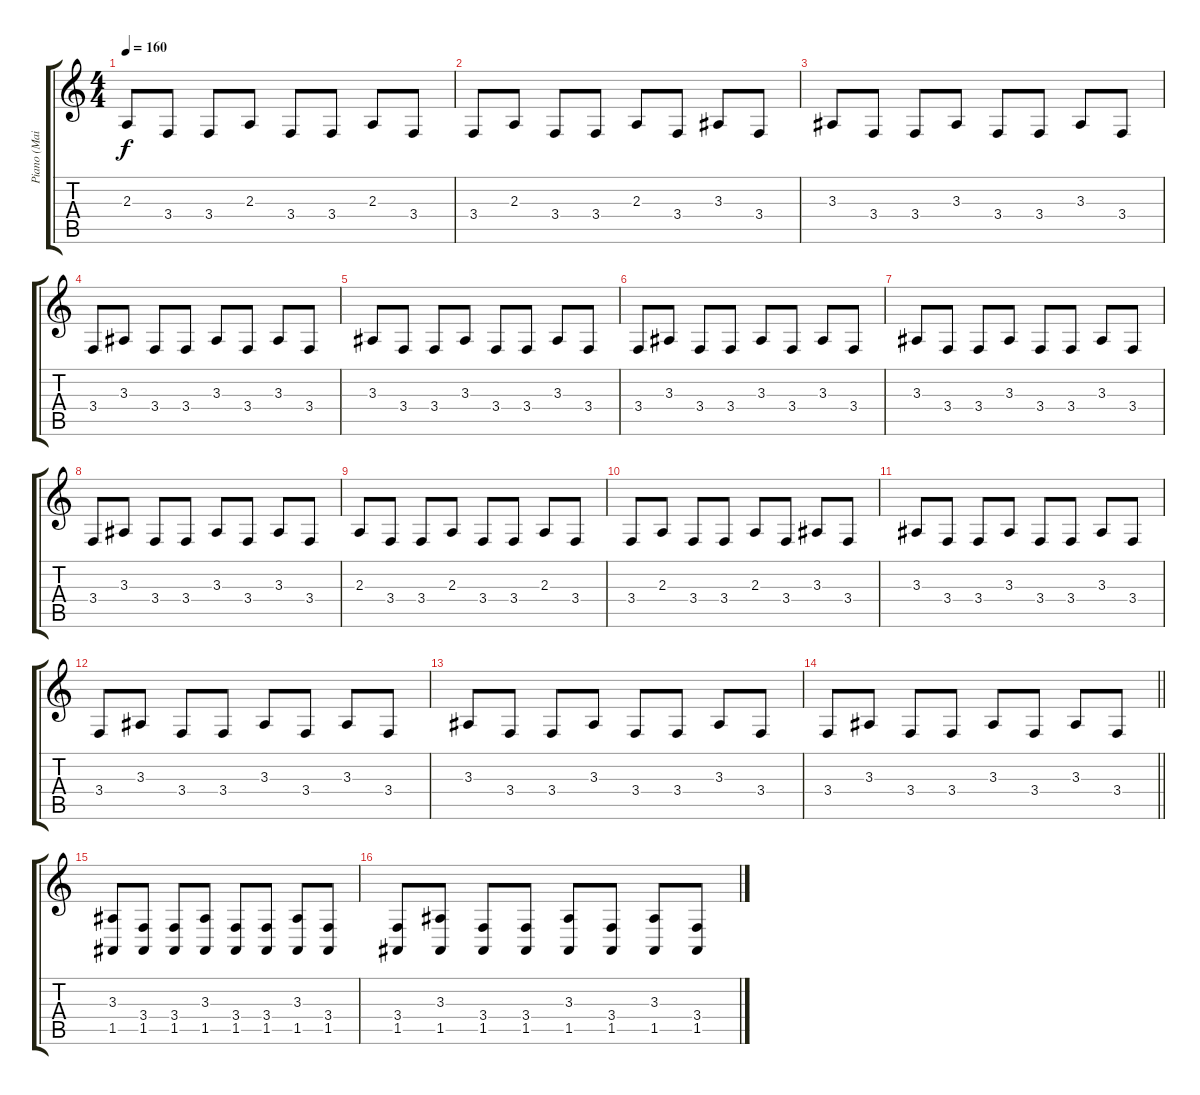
\track ("Piano (Main)" "Piano (Mai") {instrument brightacousticpiano}
\staff {score tabs}
\tuning (E4 B3 G3 D3 A2 D2) {hide}
\ts (4 4)
\tempo 160
\clef g2
\ks c
2.3.8{dy f} 3.4.8 3.4.8 2.3.8 3.4.8 3.4.8 2.3.8 3.4.8 |
3.4.8 2.3.8 3.4.8 3.4.8 2.3.8 3.4.8 3.3.8 3.4.8 |
3.3.8 3.4.8 3.4.8 3.3.8 3.4.8 3.4.8 3.3.8 3.4.8 |
3.4.8 3.3.8 3.4.8 3.4.8 3.3.8 3.4.8 3.3.8 3.4.8 |
3.3.8 3.4.8 3.4.8 3.3.8 3.4.8 3.4.8 3.3.8 3.4.8 |
3.4.8 3.3.8 3.4.8 3.4.8 3.3.8 3.4.8 3.3.8 3.4.8 |
3.3.8 3.4.8 3.4.8 3.3.8 3.4.8 3.4.8 3.3.8 3.4.8 |
3.4.8 3.3.8 3.4.8 3.4.8 3.3.8 3.4.8 3.3.8 3.4.8 |
2.3.8 3.4.8 3.4.8 2.3.8 3.4.8 3.4.8 2.3.8 3.4.8 |
3.4.8 2.3.8 3.4.8 3.4.8 2.3.8 3.4.8 3.3.8 3.4.8 |
3.3.8 3.4.8 3.4.8 3.3.8 3.4.8 3.4.8 3.3.8 3.4.8 |
3.4.8 3.3.8 3.4.8 3.4.8 3.3.8 3.4.8 3.3.8 3.4.8 |
3.3.8 3.4.8 3.4.8 3.3.8 3.4.8 3.4.8 3.3.8 3.4.8 |
\barLineRight lightlight
3.4.8 3.3.8 3.4.8 3.4.8 3.3.8 3.4.8 3.3.8 3.4.8 |
\section ("" " ")
(3.3 1.5).8 (3.4 1.5).8 (3.4 1.5).8 (3.3 1.5).8 (3.4 1.5).8 (3.4 1.5).8 (3.3 1.5).8 (3.4 1.5).8 |
(3.4 1.5).8 (3.3 1.5).8 (3.4 1.5).8 (3.4 1.5).8 (3.3 1.5).8 (3.4 1.5).8 (3.3 1.5).8 (3.4 1.5).8
